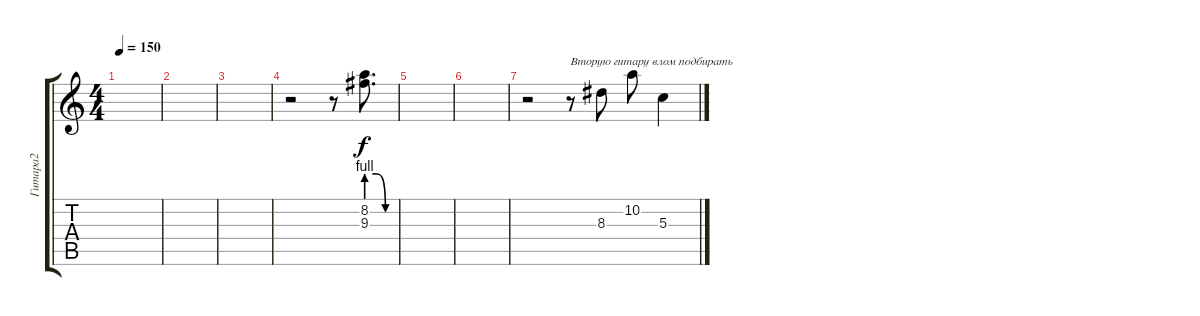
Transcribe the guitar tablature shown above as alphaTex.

\track ("Гитара2" "Гитара2") {instrument acousticguitarsteel}
\staff {score tabs}
\tuning (E4 B3 G3 D3 A2 E2) {hide}
\ts (4 4)
\tempo 150
\clef g2
\ks c
|
|
|
r.2 r.8 (8.2{be (custom 0 4 20 4 40 0 60 0)} 9.3{be (custom 0 4 20 4 40 0 60 0)}).8{d} |
|
|
r.2 r.8{txt "Вторую гитару влом подбирать"} 8.3.8 10.2.8 5.3.4
